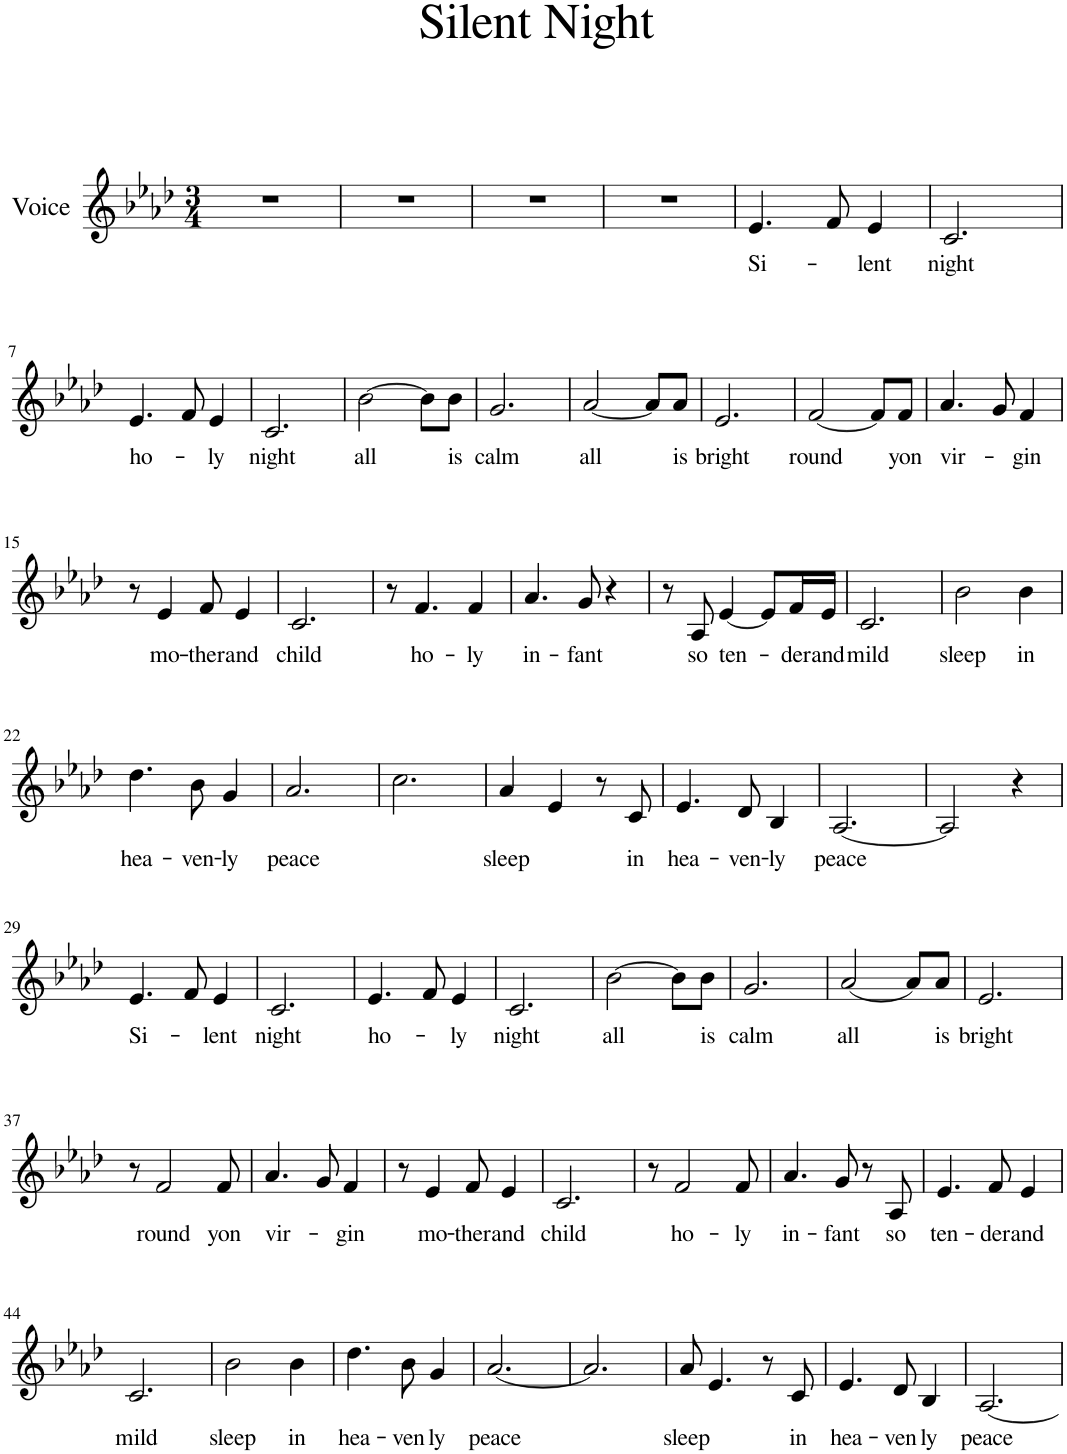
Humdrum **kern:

**kern	**text
*part1	*part1
*staff1	*staff1
*I"Voice	*
*clefG2	*
*k[b-e-a-d-]	*
*M3/4	*
=1	=1
2.r	.
=2	=2
2.r	.
=3	=3
2.r	.
=4	=4
2.r	.
=5	=5
!	!LO:LY:b
4.e-/	Si-
8f/	.
!	!LO:LY:b
4e-/	-lent
=6	=6
!	!LO:LY:b
2.c/	night
!!LO:LB:g=z
=7	=7
!	!LO:LY:b
4.e-/	ho-
8f/	.
!	!LO:LY:b
4e-/	-ly
=8	=8
!	!LO:LY:b
2.c/	night
=9	=9
!	!LO:LY:b
[2b-\	all
8b-\L]	.
!	!LO:LY:b
8b-\J	is
=10	=10
!	!LO:LY:b
2.g/	calm
=11	=11
!	!LO:LY:b
[2a-/	all
8a-/L]	.
!	!LO:LY:b
8a-/J	is
=12	=12
!	!LO:LY:b
2.e-/	bright
=13	=13
!	!LO:LY:b
[2f/	round
8f/L]	.
!	!LO:LY:b
8f/J	yon
=14	=14
!	!LO:LY:b
4.a-/	vir-
8g/	.
!	!LO:LY:b
4f/	-gin
!!LO:LB:g=z
=15	=15
8r	.
!	!LO:LY:b
4e-/	mo-
!	!LO:LY:b
8f/	-ther
!	!LO:LY:b
4e-/	and
=16	=16
!	!LO:LY:b
2.c/	child
=17	=17
8r	.
!	!LO:LY:b
4.f/	ho-
!	!LO:LY:b
4f/	-ly
=18	=18
!	!LO:LY:b
4.a-/	in-
!	!LO:LY:b
8g/	-fant
4r	.
=19	=19
8r	.
!	!LO:LY:b
8A-/	so
!	!LO:LY:b
[4e-/	ten-
8e-/L]	.
!	!LO:LY:b
16f/L	-der
!	!LO:LY:b
16e-/JJ	and
=20	=20
!	!LO:LY:b
2.c/	mild
=21	=21
!	!LO:LY:b
2b-\	sleep
!	!LO:LY:b
4b-\	in
!!LO:LB:g=z
=22	=22
!	!LO:LY:b
4.dd-\	hea-
!	!LO:LY:b
8b-\	-ven-
!	!LO:LY:b
4g/	-ly
=23	=23
!	!LO:LY:b
2.a-/	peace
=24	=24
2.cc\	.
=25	=25
!	!LO:LY:b
4a-/	sleep
4e-/	.
8r	.
!	!LO:LY:b
8c/	in
=26	=26
!	!LO:LY:b
4.e-/	hea-
!	!LO:LY:b
8d-/	-ven-
!	!LO:LY:b
4B-/	-ly
=27	=27
!	!LO:LY:b
[2.A-/	peace
=28	=28
2A-/]	.
4r	.
!!LO:LB:g=z
=29	=29
!	!LO:LY:b
4.e-/	Si-
8f/	.
!	!LO:LY:b
4e-/	-lent
=30	=30
!	!LO:LY:b
2.c/	night
=31	=31
!	!LO:LY:b
4.e-/	ho-
8f/	.
!	!LO:LY:b
4e-/	-ly
=32	=32
!	!LO:LY:b
2.c/	night
=33	=33
!	!LO:LY:b
[2b-\	all
8b-\L]	.
!	!LO:LY:b
8b-\J	is
=34	=34
!	!LO:LY:b
2.g/	calm
=35	=35
!	!LO:LY:b
[2a-/	all
8a-/L]	.
!	!LO:LY:b
8a-/J	is
=36	=36
!	!LO:LY:b
2.e-/	bright
!!LO:LB:g=z
=37	=37
8r	.
!	!LO:LY:b
2f/	round
!	!LO:LY:b
8f/	yon
=38	=38
!	!LO:LY:b
4.a-/	vir-
8g/	.
!	!LO:LY:b
4f/	-gin
=39	=39
8r	.
!	!LO:LY:b
4e-/	mo-
!	!LO:LY:b
8f/	-ther
!	!LO:LY:b
4e-/	and
=40	=40
!	!LO:LY:b
2.c/	child
=41	=41
8r	.
!	!LO:LY:b
2f/	ho-
!	!LO:LY:b
8f/	-ly
=42	=42
!	!LO:LY:b
4.a-/	in-
!	!LO:LY:b
8g/	-fant
8r	.
!	!LO:LY:b
8A-/	so
=43	=43
!	!LO:LY:b
4.e-/	ten-
!	!LO:LY:b
8f/	-der
!	!LO:LY:b
4e-/	and
!!LO:LB:g=z
=44	=44
!	!LO:LY:b
2.c/	mild
=45	=45
!	!LO:LY:b
2b-\	sleep
!	!LO:LY:b
4b-\	in
=46	=46
!	!LO:LY:b
4.dd-\	hea-
!	!LO:LY:b
8b-\	-ven-
!	!LO:LY:b
4g/	-ly
=47	=47
!	!LO:LY:b
[2.a-/	peace
=48	=48
2.a-/]	.
=49	=49
!	!LO:LY:b
8a-/	sleep
4.e-/	.
8r	.
!	!LO:LY:b
8c/	in
=50	=50
!	!LO:LY:b
4.e-/	hea-
!	!LO:LY:b
8d-/	-ven-
!	!LO:LY:b
4B-/	-ly
=51	=51
!	!LO:LY:b
[2.A-/	peace
=	=
*-	*-
